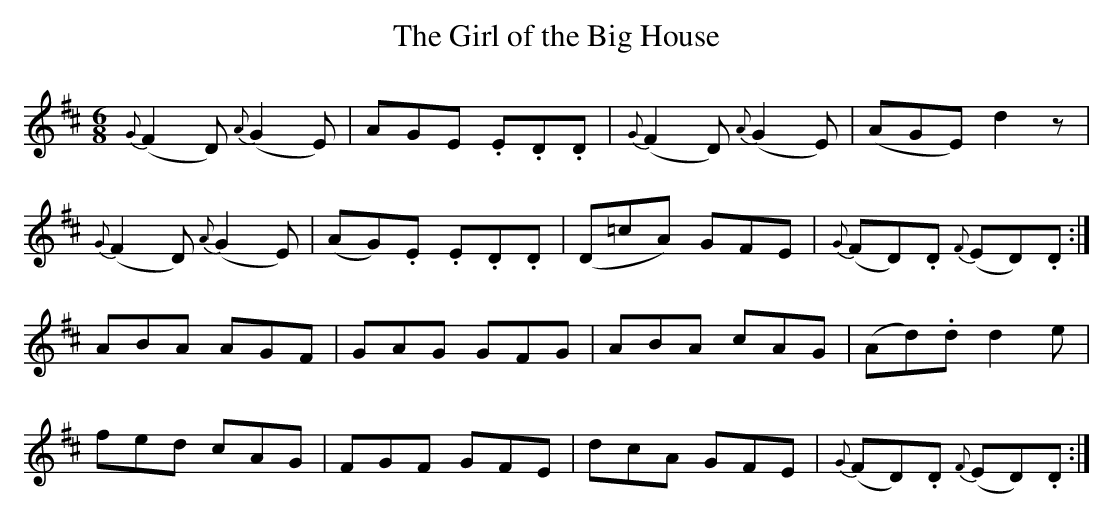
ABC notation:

X:1
T: The Girl of the Big House
M: 6/8
L: 1/8
K: D
{G}(F2 D) {A}(G2 E)|AGE .E.D.D|{G}(F2 D) {A}(G2 E)|(AGE) d2 z|
{G}(F2 D) {A}(G2 E)|(AG).E .E.D.D|(D=cA) GFE|{G}(FD).D {F}(ED).D:|
ABA AGF|GAG GFG|ABA cAG|(Ad).d d2 e|
fed cAG|FGF GFE|dcA GFE|{G}(FD).D {F}(ED).D:|
